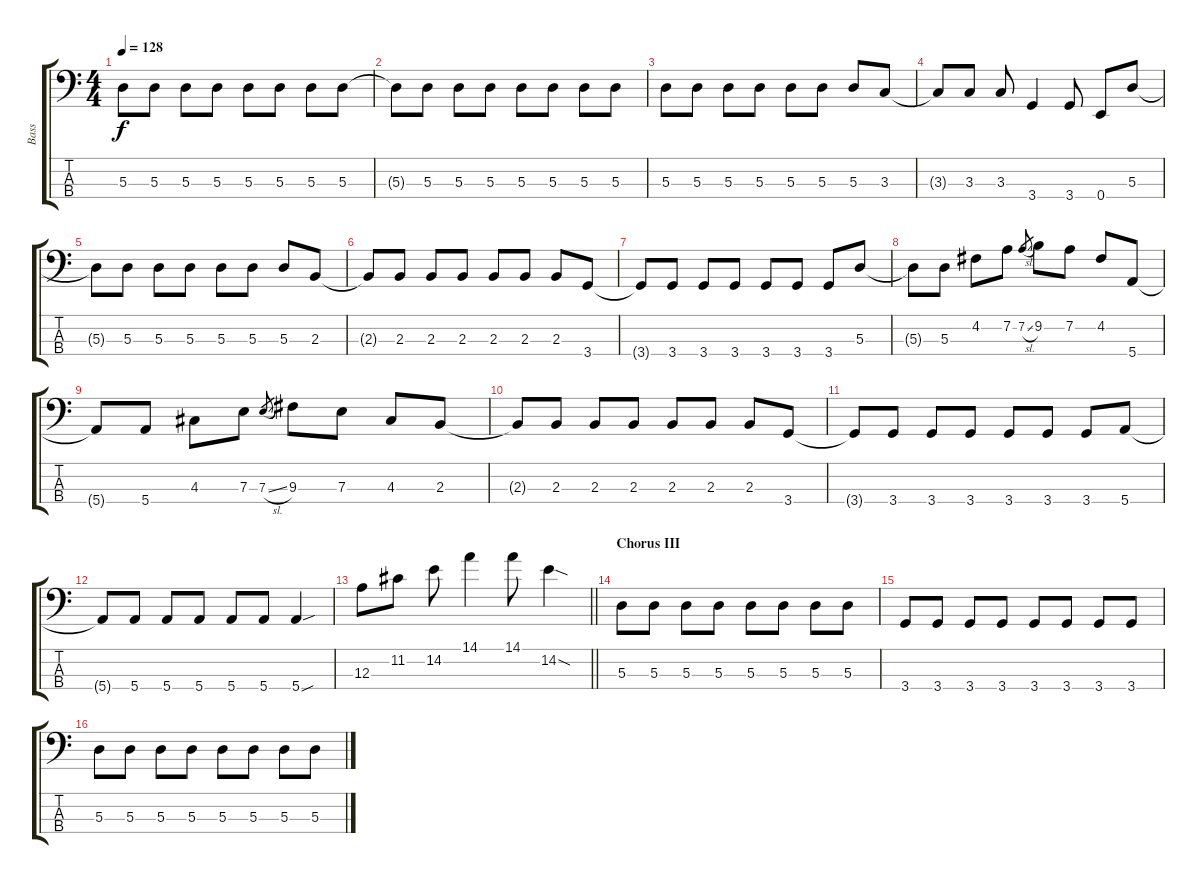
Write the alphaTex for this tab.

\track ("Bass" "Bass") {instrument electricbasspick}
\staff {score tabs}
\tuning (G2 D2 A1 E1) {hide}
\ts (4 4)
\tempo 128
\clef f4
\ks c
5.3{t}.8{dy f} 5.3.8 5.3.8 5.3.8 5.3.8 5.3.8 5.3.8 5.3.8 |
5.3{t}.8 5.3.8 5.3.8 5.3.8 5.3.8 5.3.8 5.3.8 5.3.8 |
5.3.8 5.3.8 5.3.8 5.3.8 5.3.8 5.3.8 5.3.8 3.3.8 |
3.3{t}.8 3.3.8 3.3.8 3.4.4 3.4.8 0.4.8 5.3.8 |
5.3{t}.8 5.3.8 5.3.8 5.3.8 5.3.8 5.3.8 5.3.8 2.3.8 |
2.3{t}.8 2.3.8 2.3.8 2.3.8 2.3.8 2.3.8 2.3.8 3.4.8 |
3.4{t}.8 3.4.8 3.4.8 3.4.8 3.4.8 3.4.8 3.4.8 5.3.8 |
5.3{t}.8 5.3.8 4.2.8 7.2.8 7.2{sl}.8{gr} 9.2.8 7.2.8 4.2.8 5.4.8 |
5.4{t}.8 5.4.8 4.3.8 7.3.8 7.3{sl}.8{gr} 9.3.8 7.3.8 4.3.8 2.3.8 |
2.3{t}.8 2.3.8 2.3.8 2.3.8 2.3.8 2.3.8 2.3.8 3.4.8 |
3.4{t}.8 3.4.8 3.4.8 3.4.8 3.4.8 3.4.8 3.4.8 5.4.8 |
5.4{t}.8 5.4.8 5.4.8 5.4.8 5.4.8 5.4.8 5.4{sou}.4 |
\barLineRight lightlight
12.3.8 11.2.8 14.2.8 14.1.4 14.1.8 14.2{sod}.4 |
\section ("" "Chorus III")
5.3.8 5.3.8 5.3.8 5.3.8 5.3.8 5.3.8 5.3.8 5.3.8 |
3.4.8 3.4.8 3.4.8 3.4.8 3.4.8 3.4.8 3.4.8 3.4.8 |
5.3.8 5.3.8 5.3.8 5.3.8 5.3.8 5.3.8 5.3.8 5.3.8
